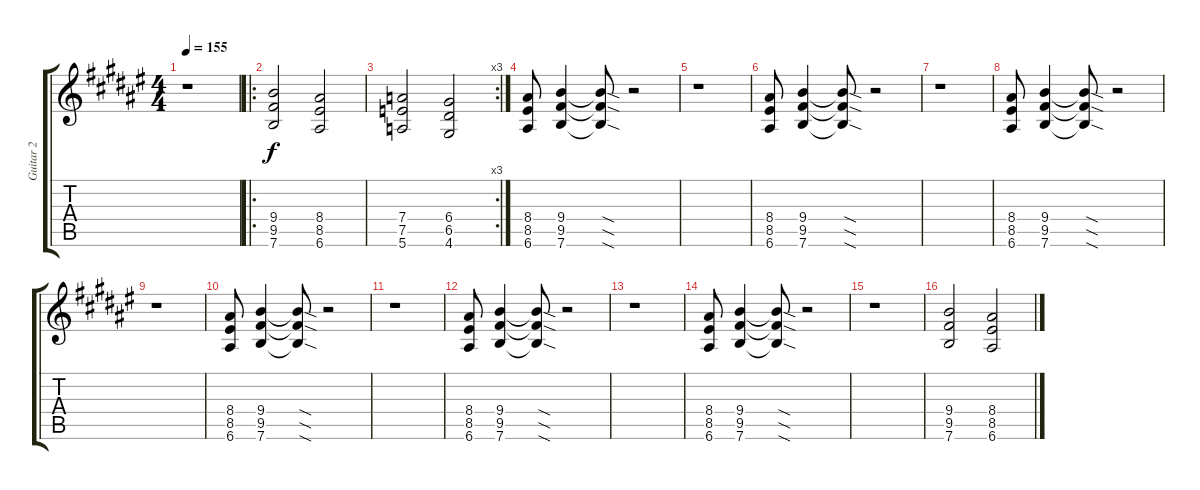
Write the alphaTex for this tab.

\track ("Guitar 2" "Guitar 2") {instrument distortionguitar}
\staff {score tabs}
\tuning (E4 B3 G3 D3 A2 E2) {hide}
\ts (4 4)
\tempo 155
\clef g2
\ks f#
r.1{dy f instrument distortionguitar} |
\ro
\ks d#minor
(9.4 9.5 7.6).2 (8.4 8.5 6.6).2 |
\rc 3
(7.4 7.5 5.6).2 (6.4 6.5 4.6).2 |
\ks f#
(8.4 8.5 6.6).8 (9.4 9.5 7.6).4 (9.4{sod t} 9.5{sod t} 7.6{sod t}).8 r.2 |
\ks d#minor
r.1 |
(8.4 8.5 6.6).8 (9.4 9.5 7.6).4 (9.4{sod t} 9.5{sod t} 7.6{sod t}).8 r.2 |
r.1 |
\ks f#
(8.4 8.5 6.6).8 (9.4 9.5 7.6).4 (9.4{sod t} 9.5{sod t} 7.6{sod t}).8 r.2 |
\ks d#minor
r.1 |
(8.4 8.5 6.6).8 (9.4 9.5 7.6).4 (9.4{sod t} 9.5{sod t} 7.6{sod t}).8 r.2 |
r.1 |
\ks f#
(8.4 8.5 6.6).8 (9.4 9.5 7.6).4 (9.4{sod t} 9.5{sod t} 7.6{sod t}).8 r.2 |
\ks d#minor
r.1 |
(8.4 8.5 6.6).8 (9.4 9.5 7.6).4 (9.4{sod t} 9.5{sod t} 7.6{sod t}).8 r.2 |
r.1 |
\ks f#
(9.4 9.5 7.6).2 (8.4 8.5 6.6).2
